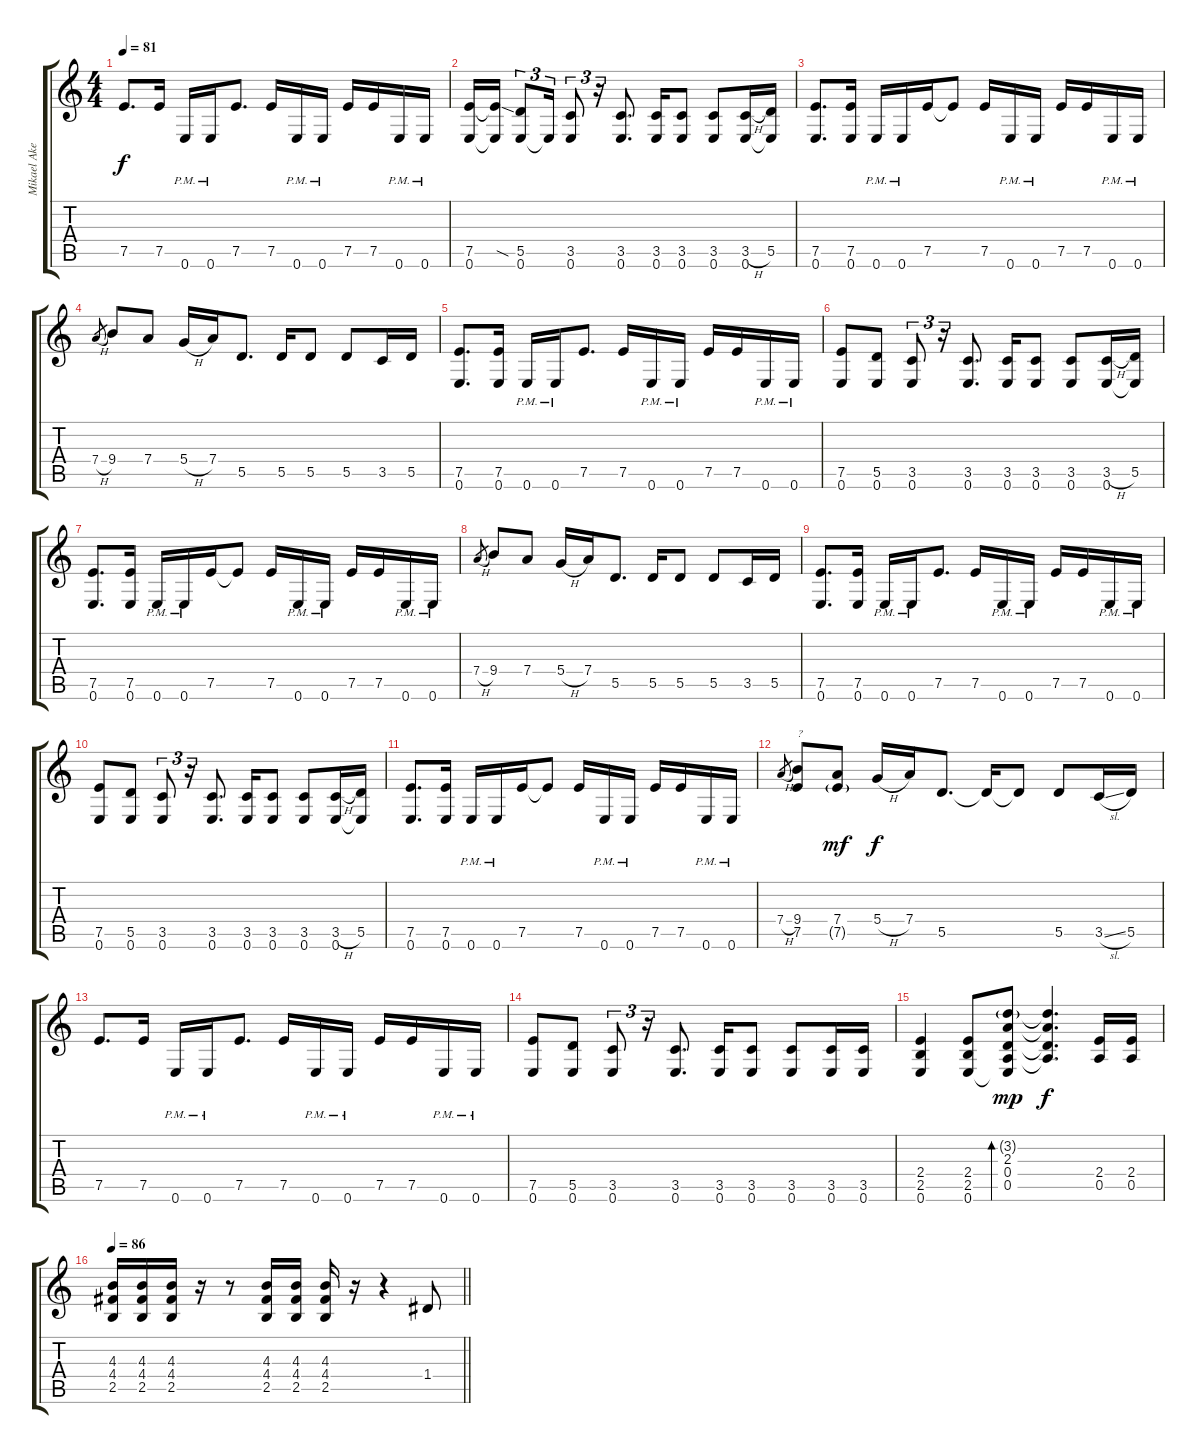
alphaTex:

\track ("Mikael Akerfeldt" "Mikael Ake") {instrument acousticguitarnylon}
\staff {score tabs}
\tuning (E4 B3 G3 D3 A2 E2) {hide}
\ts (4 4)
\tempo 81
\clef g2
\ks c
7.5.8{d dy f} 7.5.16 0.6{pm}.16 0.6{pm}.16 7.5.8{d} 7.5.16 0.6{pm}.16 0.6{pm}.16 7.5.16 7.5.16 0.6{pm}.16 0.6{pm}.16 |
(7.5 0.6).16 (7.5{sod t} 0.6{t}).16 (5.5 0.6).8{tu (3 2)} 0.6{t}.16{tu (3 2)} (3.5 0.6).8{tu (3 2)} r.16{tu (3 2)} (3.5 0.6).8{d} (3.5 0.6).16 (3.5 0.6).8 (3.5 0.6).8 (3.5{h} 0.6).16 (5.5 0.6{t}).16 |
(7.5 0.6).8{d} (7.5 0.6).16 0.6{pm}.16 0.6{pm}.16 7.5.16 7.5{t}.8 7.5.16 0.6{pm}.16 0.6{pm}.16 7.5.16 7.5.16 0.6{pm}.16 0.6{pm}.16 |
7.4{h}.8{gr} 9.4.8 7.4.8 5.4{h}.16 7.4.16 5.5.8{d} 5.5.16 5.5.8 5.5.8 3.5.16 5.5.16 |
(7.5 0.6).8{d} (7.5 0.6).16 0.6{pm}.16 0.6{pm}.16 7.5.8{d} 7.5.16 0.6{pm}.16 0.6{pm}.16 7.5.16 7.5.16 0.6{pm}.16 0.6{pm}.16 |
(7.5 0.6).8 (5.5 0.6).8 (3.5 0.6).8{tu (3 2)} r.16{tu (3 2)} (3.5 0.6).8{d} (3.5 0.6).16 (3.5 0.6).8 (3.5 0.6).8 (3.5{h} 0.6).16 (5.5 0.6{t}).16 |
(7.5 0.6).8{d} (7.5 0.6).16 0.6{pm}.16 0.6{pm}.16 7.5.16 7.5{t}.8 7.5.16 0.6{pm}.16 0.6{pm}.16 7.5.16 7.5.16 0.6{pm}.16 0.6{pm}.16 |
7.4{h}.8{gr} 9.4.8 7.4.8 5.4{h}.16 7.4.16 5.5.8{d} 5.5.16 5.5.8 5.5.8 3.5.16 5.5.16 |
(7.5 0.6).8{d} (7.5 0.6).16 0.6{pm}.16 0.6{pm}.16 7.5.8{d} 7.5.16 0.6{pm}.16 0.6{pm}.16 7.5.16 7.5.16 0.6{pm}.16 0.6{pm}.16 |
(7.5 0.6).8 (5.5 0.6).8 (3.5 0.6).8{tu (3 2)} r.16{tu (3 2)} (3.5 0.6).8{d} (3.5 0.6).16 (3.5 0.6).8 (3.5 0.6).8 (3.5{h} 0.6).16 (5.5 0.6{t}).16 |
(7.5 0.6).8{d} (7.5 0.6).16 0.6{pm}.16 0.6{pm}.16 7.5.16 7.5{t}.8 7.5.16 0.6{pm}.16 0.6{pm}.16 7.5.16 7.5.16 0.6{pm}.16 0.6{pm}.16 |
7.4{h}.8{gr} (9.4 7.5).8{txt "?"} (7.4 7.5{g}).8{dy mf} 5.4{h}.16{dy f} 7.4.16 5.5.8{d} 5.5{t}.16 5.5{t}.8 5.5.8 3.5{sl}.16 5.5.16 |
7.5.8{d} 7.5.16 0.6{pm}.16 0.6{pm}.16 7.5.8{d} 7.5.16 0.6{pm}.16 0.6{pm}.16 7.5.16 7.5.16 0.6{pm}.16 0.6{pm}.16 |
(7.5 0.6).8 (5.5 0.6).8 (3.5 0.6).8{tu (3 2)} r.16{tu (3 2)} (3.5 0.6).8{d} (3.5 0.6).16 (3.5 0.6).8 (3.5 0.6).8 (3.5 0.6).16 (3.5 0.6).16 |
(2.4 2.5 0.6).4 (2.4 2.5 0.6).8 (3.2{g} 2.3 0.4 0.5 0.6{t}).8{bd 60 dy mp} (3.2{t} 2.3{t} 0.4{t} 0.5{t}).4{d dy f} (2.4 0.5).16 (2.4 0.5).16 |
\tempo 86
\barLineRight lightlight
(4.3 4.4 2.5).16 (4.3 4.4 2.5).16 (4.3 4.4 2.5).16 r.16 r.8 (4.3 4.4 2.5).16 (4.3 4.4 2.5).16 (4.3 4.4 2.5).16 r.16 r.4 1.4.8
